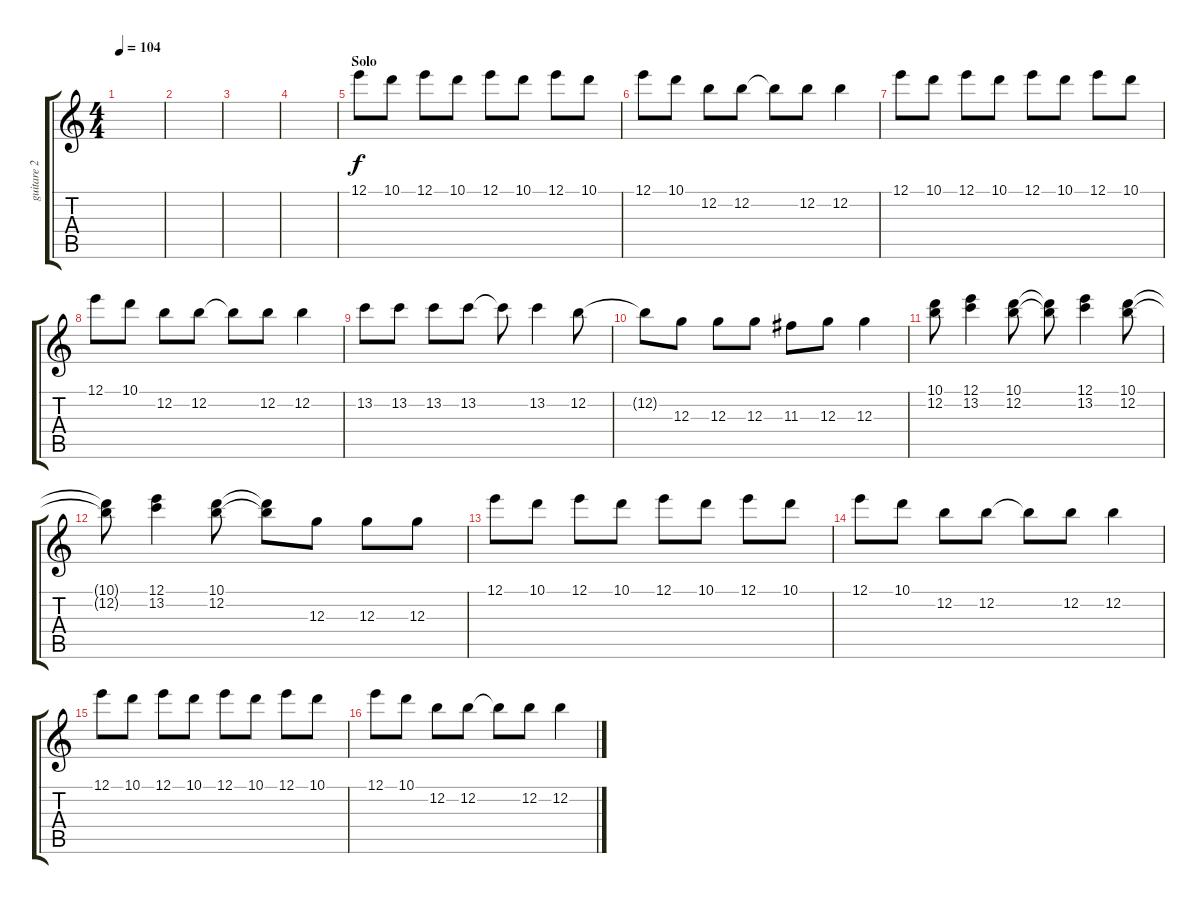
\track ("guitare 2" "guitare 2") {instrument electricguitarclean}
\staff {score tabs}
\tuning (E4 B3 G3 D3 A2 E2) {hide}
\ts (4 4)
\tempo 104
\clef g2
\ks c
|
|
|
|
\section ("" "Solo")
12.1.8 10.1.8 12.1.8 10.1.8 12.1.8 10.1.8 12.1.8 10.1.8 |
12.1.8 10.1.8 12.2.8 12.2.8 12.2{t}.8 12.2.8 12.2.4 |
12.1.8 10.1.8 12.1.8 10.1.8 12.1.8 10.1.8 12.1.8 10.1.8 |
12.1.8 10.1.8 12.2.8 12.2.8 12.2{t}.8 12.2.8 12.2.4 |
13.2.8 13.2.8 13.2.8 13.2.8 13.2{t}.8 13.2.4 12.2.8 |
12.2{t}.8 12.3.8 12.3.8 12.3.8 11.3.8 12.3.8 12.3.4 |
(10.1 12.2).8 (12.1 13.2).4 (10.1 12.2).8 (10.1{t} 12.2{t}).8 (12.1 13.2).4 (10.1 12.2).8 |
(10.1{t} 12.2{t}).8 (12.1 13.2).4 (10.1 12.2).8 (10.1{t} 12.2{t}).8 12.3.8 12.3.8 12.3.8 |
12.1.8 10.1.8 12.1.8 10.1.8 12.1.8 10.1.8 12.1.8 10.1.8 |
12.1.8 10.1.8 12.2.8 12.2.8 12.2{t}.8 12.2.8 12.2.4 |
12.1.8 10.1.8 12.1.8 10.1.8 12.1.8 10.1.8 12.1.8 10.1.8 |
12.1.8 10.1.8 12.2.8 12.2.8 12.2{t}.8 12.2.8 12.2.4
